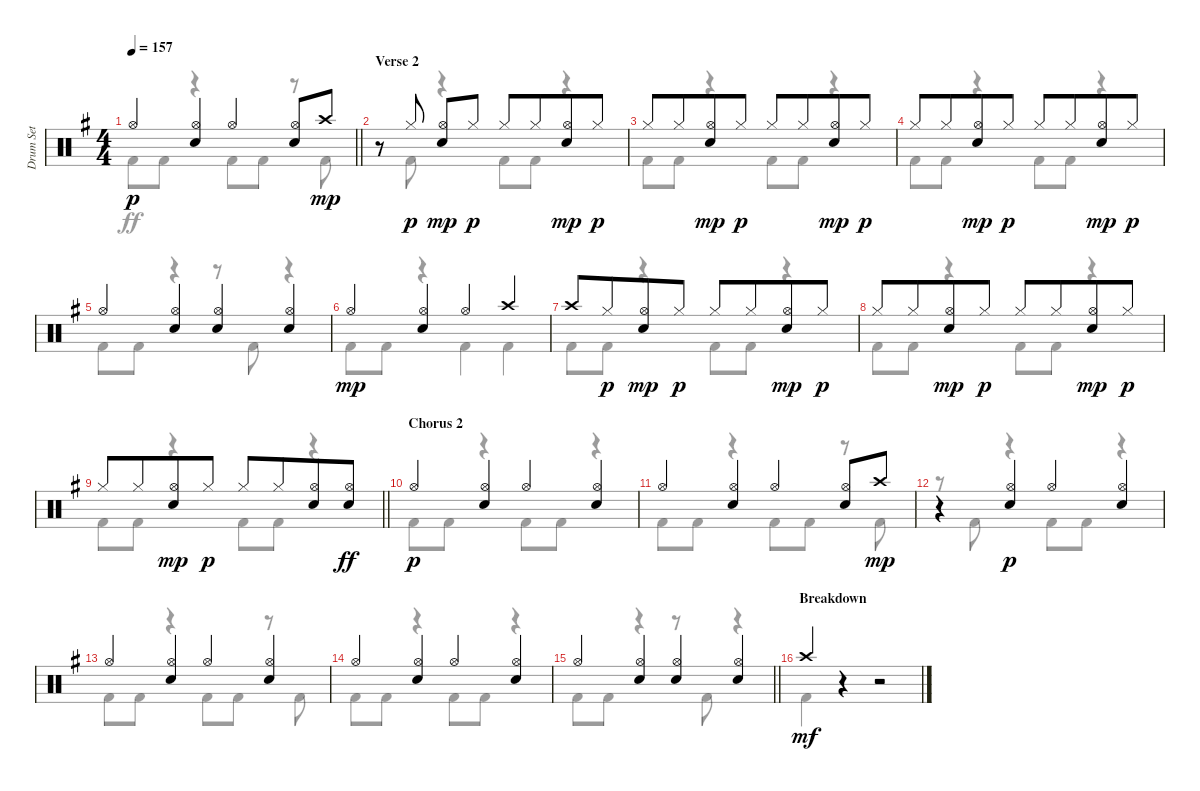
\track ("Drum Set" "Drum Set") {instrument percussion}
\staff {score}
\articulation defaults
\voice
\ts (4 4)
\tempo 157
\clef neutral
\barLineRight lightlight
\ks g "Hi-Hat (open)".4{dy p}
("Electric Snare (hit)" "Hi-Hat (open)").4 "Hi-Hat (open)".4 ("Electric Snare (hit)" "Hi-Hat (open)").8 "Crash high (hit)".8{dy mp} |
\section ("" "Verse 2")
r.8 "Hi-Hat (closed)".8{dy p} ("Electric Snare (hit)" "Hi-Hat (open)").8{dy mp} "Hi-Hat (closed)".8{dy p} "Hi-Hat (closed)".8 "Hi-Hat (closed)".8{beam merge} ("Electric Snare (hit)" "Hi-Hat (open)").8{dy mp} "Hi-Hat (closed)".8{dy p} |
"Hi-Hat (closed)".8 "Hi-Hat (closed)".8{beam merge} ("Electric Snare (hit)" "Hi-Hat (open)").8{dy mp} "Hi-Hat (closed)".8{dy p} "Hi-Hat (closed)".8 "Hi-Hat (closed)".8{beam merge} ("Electric Snare (hit)" "Hi-Hat (open)").8{dy mp} "Hi-Hat (closed)".8{dy p} |
"Hi-Hat (closed)".8 "Hi-Hat (closed)".8{beam merge} ("Electric Snare (hit)" "Hi-Hat (open)").8{dy mp} "Hi-Hat (closed)".8{dy p} "Hi-Hat (closed)".8 "Hi-Hat (closed)".8{beam merge} ("Electric Snare (hit)" "Hi-Hat (open)").8{dy mp} "Hi-Hat (closed)".8{dy p} |
"Hi-Hat (open)".4 ("Electric Snare (hit)" "Hi-Hat (open)").4 ("Electric Snare (hit)" "Hi-Hat (open)").4 ("Electric Snare (hit)" "Hi-Hat (open)").4 |
"Hi-Hat (open)".4{dy mp} ("Electric Snare (hit)" "Hi-Hat (open)").4 "Hi-Hat (open)".4 "Crash high (hit)".4 |
"Crash high (hit)".8 "Hi-Hat (closed)".8{dy p beam merge} ("Electric Snare (hit)" "Hi-Hat (open)").8{dy mp} "Hi-Hat (closed)".8{dy p} "Hi-Hat (closed)".8 "Hi-Hat (closed)".8{beam merge} ("Electric Snare (hit)" "Hi-Hat (open)").8{dy mp} "Hi-Hat (closed)".8{dy p} |
"Hi-Hat (closed)".8 "Hi-Hat (closed)".8{beam merge} ("Electric Snare (hit)" "Hi-Hat (open)").8{dy mp} "Hi-Hat (closed)".8{dy p} "Hi-Hat (closed)".8 "Hi-Hat (closed)".8{beam merge} ("Electric Snare (hit)" "Hi-Hat (open)").8{dy mp} "Hi-Hat (closed)".8{dy p} |
\barLineRight lightlight "Hi-Hat (closed)".8 "Hi-Hat (closed)".8{beam merge}
("Electric Snare (hit)" "Hi-Hat (open)").8{dy mp} "Hi-Hat (closed)".8{dy p} "Hi-Hat (closed)".8 "Hi-Hat (closed)".8{beam merge} ("Electric Snare (hit)" "Hi-Hat (open)").8 ("Hi-Hat (open)" "Electric Snare (hit)").8{dy ff} |
\section ("" "Chorus 2")
"Hi-Hat (open)".4{dy p} ("Electric Snare (hit)" "Hi-Hat (open)").4 "Hi-Hat (open)".4 ("Electric Snare (hit)" "Hi-Hat (open)").4 |
"Hi-Hat (open)".4 ("Electric Snare (hit)" "Hi-Hat (open)").4 "Hi-Hat (open)".4 ("Electric Snare (hit)" "Hi-Hat (open)").8 "Crash high (hit)".8{dy mp} |
r.4 ("Electric Snare (hit)" "Hi-Hat (open)").4{dy p} "Hi-Hat (open)".4 ("Electric Snare (hit)" "Hi-Hat (open)").4 |
"Hi-Hat (open)".4 ("Electric Snare (hit)" "Hi-Hat (open)").4 "Hi-Hat (open)".4 ("Electric Snare (hit)" "Hi-Hat (open)").4 |
"Hi-Hat (open)".4 ("Electric Snare (hit)" "Hi-Hat (open)").4 "Hi-Hat (open)".4 ("Electric Snare (hit)" "Hi-Hat (open)").4 |
\barLineRight lightlight "Hi-Hat (open)".4
("Electric Snare (hit)" "Hi-Hat (open)").4 ("Electric Snare (hit)" "Hi-Hat (open)").4 ("Electric Snare (hit)" "Hi-Hat (open)").4 |
\section ("" "Breakdown")
"Crash high (hit)".4{dy mf volume 0} r.4 r.2
\voice
\clef neutral
\ottava regular
\simile none
\barLineRight lightlight
\ks g "Kick (hit) 2".8{dy ff} "Kick (hit) 2".8
r.4 "Kick (hit) 2".8 "Kick (hit) 2".8 r.8 "Kick (hit) 2".8 |
r.8 "Kick (hit) 2".8 r.4 "Kick (hit) 2".8 "Kick (hit) 2".8 r.4 |
"Kick (hit) 2".8 "Kick (hit) 2".8 r.4 "Kick (hit) 2".8 "Kick (hit) 2".8 r.4 |
"Kick (hit) 2".8 "Kick (hit) 2".8 r.4 "Kick (hit) 2".8 "Kick (hit) 2".8 r.4 |
"Kick (hit) 2".8 "Kick (hit) 2".8 r.4 r.8 "Kick (hit) 2".8 r.4 |
"Kick (hit) 2".8 "Kick (hit) 2".8 r.4 "Kick (hit) 2".4 "Kick (hit) 2".4 |
"Kick (hit) 2".8 "Kick (hit) 2".8 r.4 "Kick (hit) 2".8 "Kick (hit) 2".8 r.4 |
"Kick (hit) 2".8 "Kick (hit) 2".8 r.4 "Kick (hit) 2".8 "Kick (hit) 2".8 r.4 |
\barLineRight lightlight "Kick (hit) 2".8 "Kick (hit) 2".8
r.4 "Kick (hit) 2".8 "Kick (hit) 2".8 r.4 |
"Kick (hit) 2".8 "Kick (hit) 2".8 r.4 "Kick (hit) 2".8 "Kick (hit) 2".8 r.4 |
"Kick (hit) 2".8 "Kick (hit) 2".8 r.4 "Kick (hit) 2".8 "Kick (hit) 2".8 r.8 "Kick (hit) 2".8 |
r.8 "Kick (hit) 2".8 r.4 "Kick (hit) 2".8 "Kick (hit) 2".8 r.4 |
"Kick (hit) 2".8 "Kick (hit) 2".8 r.4 "Kick (hit) 2".8 "Kick (hit) 2".8 r.8 "Kick (hit) 2".8 |
"Kick (hit) 2".8 "Kick (hit) 2".8 r.4 "Kick (hit) 2".8 "Kick (hit) 2".8 r.4 |
\barLineRight lightlight "Kick (hit) 2".8 "Kick (hit) 2".8
r.4 r.8 "Kick (hit) 2".8 r.4 |
"Kick (hit) 2".4 r.4 r.2
